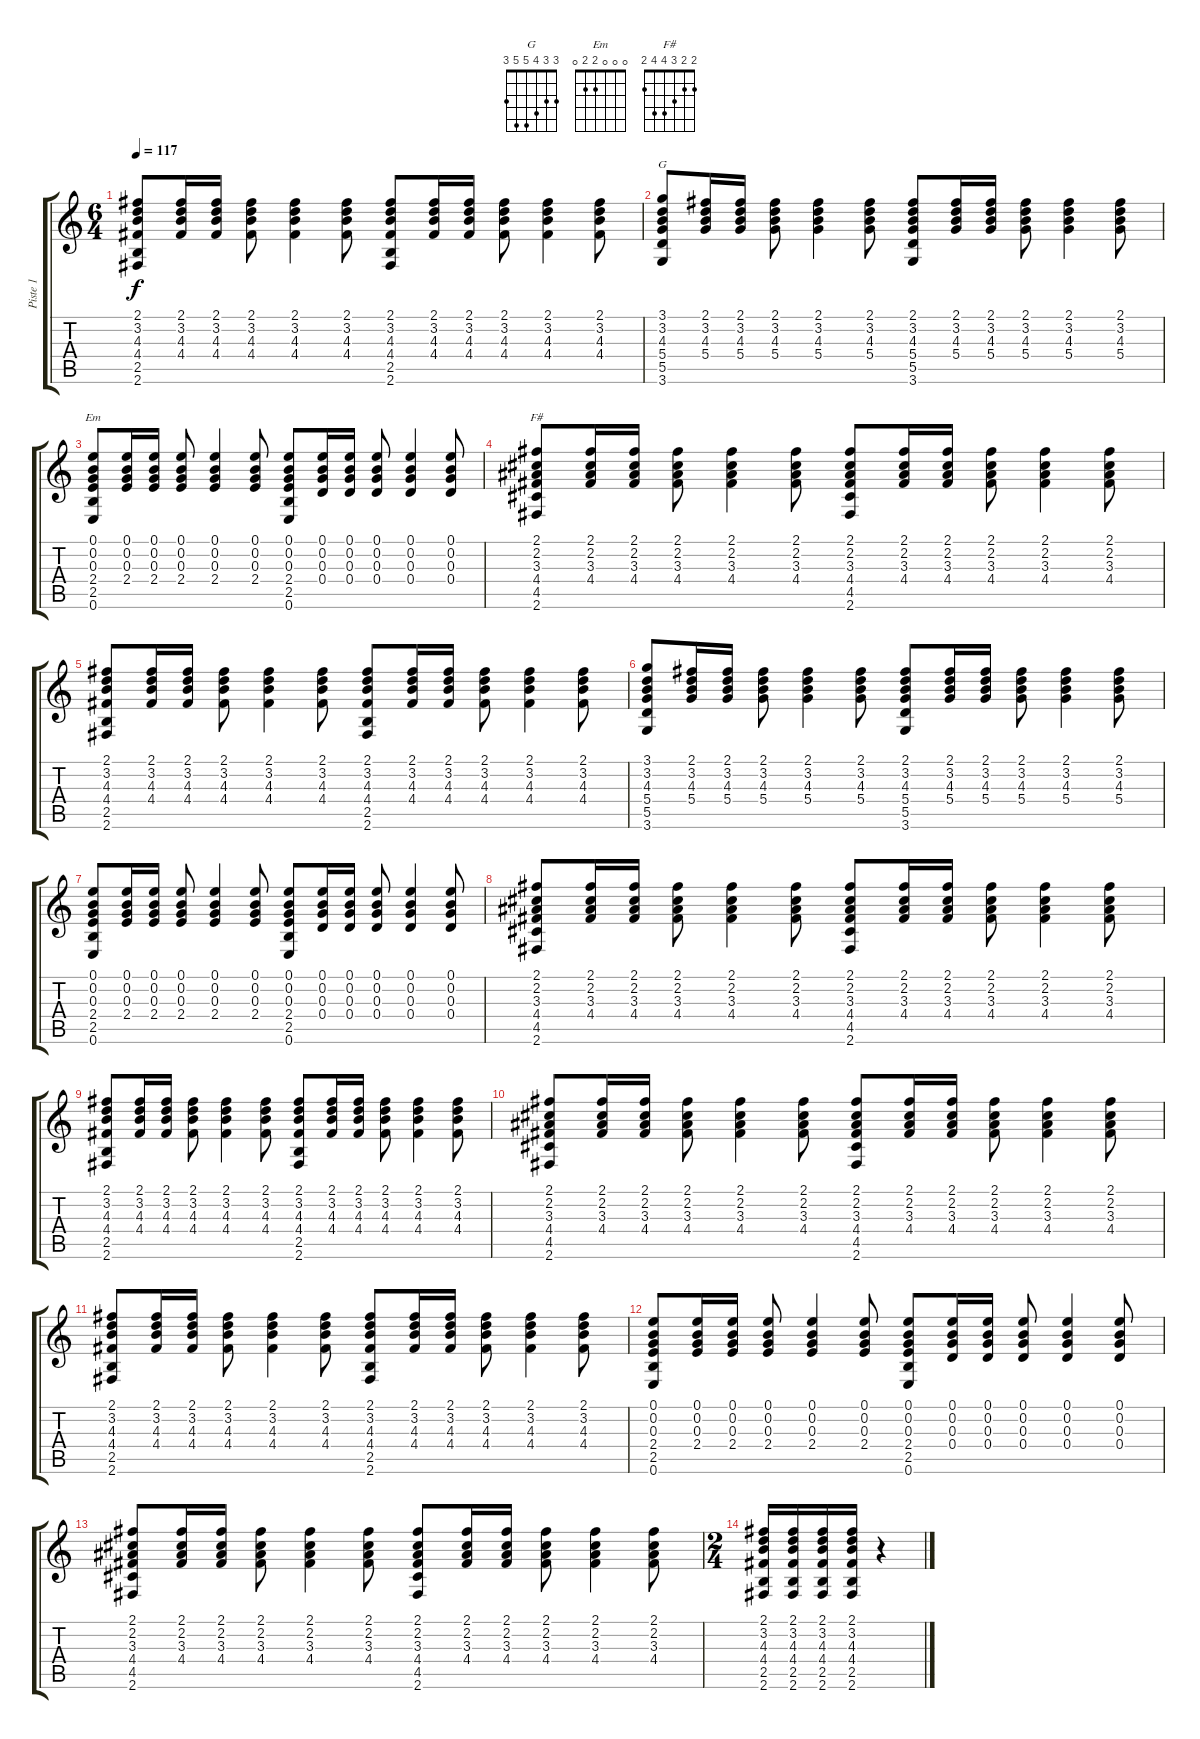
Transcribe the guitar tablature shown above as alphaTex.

\track ("Piste 1" "Piste 1") {instrument acousticguitarnylon}
\staff {score tabs}
\tuning (E4 B3 G3 D3 A2 E2) {hide}
\chord ("G" 3 3 4 5 5 3)
\chord ("Em" 0 0 0 2 2 0)
\chord ("F#" 2 2 3 4 4 2)
\ts (6 4)
\tempo 117
\clef g2
\ks c
(2.1 3.2 4.3 4.4 2.5 2.6).8{dy f} (2.1 3.2 4.3 4.4).16 (2.1 3.2 4.3 4.4).16 (2.1 3.2 4.3 4.4).8 (2.1 3.2 4.3 4.4).4 (2.1 3.2 4.3 4.4).8 (2.1 3.2 4.3 4.4 2.5 2.6).8 (2.1 3.2 4.3 4.4).16 (2.1 3.2 4.3 4.4).16 (2.1 3.2 4.3 4.4).8 (2.1 3.2 4.3 4.4).4 (2.1 3.2 4.3 4.4).8 |
(3.1 3.2 4.3 5.4 5.5 3.6).8{ch "G"} (2.1 3.2 4.3 5.4).16 (2.1 3.2 4.3 5.4).16 (2.1 3.2 4.3 5.4).8 (2.1 3.2 4.3 5.4).4 (2.1 3.2 4.3 5.4).8 (2.1 3.2 4.3 5.4 5.5 3.6).8 (2.1 3.2 4.3 5.4).16 (2.1 3.2 4.3 5.4).16 (2.1 3.2 4.3 5.4).8 (2.1 3.2 4.3 5.4).4 (2.1 3.2 4.3 5.4).8 |
(0.1 0.2 0.3 2.4 2.5 0.6).8{ch "Em"} (0.1 0.2 0.3 2.4).16 (0.1 0.2 0.3 2.4).16 (0.1 0.2 0.3 2.4).8 (0.1 0.2 0.3 2.4).4 (0.1 0.2 0.3 2.4).8 (0.1 0.2 0.3 2.4 2.5 0.6).8 (0.1 0.2 0.3 0.4).16 (0.1 0.2 0.3 0.4).16 (0.1 0.2 0.3 0.4).8 (0.1 0.2 0.3 0.4).4 (0.1 0.2 0.3 0.4).8 |
(2.1 2.2 3.3 4.4 4.5 2.6).8{ch "F#"} (2.1 2.2 3.3 4.4).16 (2.1 2.2 3.3 4.4).16 (2.1 2.2 3.3 4.4).8 (2.1 2.2 3.3 4.4).4 (2.1 2.2 3.3 4.4).8 (2.1 2.2 3.3 4.4 4.5 2.6).8 (2.1 2.2 3.3 4.4).16 (2.1 2.2 3.3 4.4).16 (2.1 2.2 3.3 4.4).8 (2.1 2.2 3.3 4.4).4 (2.1 2.2 3.3 4.4).8 |
(2.1 3.2 4.3 4.4 2.5 2.6).8 (2.1 3.2 4.3 4.4).16 (2.1 3.2 4.3 4.4).16 (2.1 3.2 4.3 4.4).8 (2.1 3.2 4.3 4.4).4 (2.1 3.2 4.3 4.4).8 (2.1 3.2 4.3 4.4 2.5 2.6).8 (2.1 3.2 4.3 4.4).16 (2.1 3.2 4.3 4.4).16 (2.1 3.2 4.3 4.4).8 (2.1 3.2 4.3 4.4).4 (2.1 3.2 4.3 4.4).8 |
(3.1 3.2 4.3 5.4 5.5 3.6).8 (2.1 3.2 4.3 5.4).16 (2.1 3.2 4.3 5.4).16 (2.1 3.2 4.3 5.4).8 (2.1 3.2 4.3 5.4).4 (2.1 3.2 4.3 5.4).8 (2.1 3.2 4.3 5.4 5.5 3.6).8 (2.1 3.2 4.3 5.4).16 (2.1 3.2 4.3 5.4).16 (2.1 3.2 4.3 5.4).8 (2.1 3.2 4.3 5.4).4 (2.1 3.2 4.3 5.4).8 |
(0.1 0.2 0.3 2.4 2.5 0.6).8 (0.1 0.2 0.3 2.4).16 (0.1 0.2 0.3 2.4).16 (0.1 0.2 0.3 2.4).8 (0.1 0.2 0.3 2.4).4 (0.1 0.2 0.3 2.4).8 (0.1 0.2 0.3 2.4 2.5 0.6).8 (0.1 0.2 0.3 0.4).16 (0.1 0.2 0.3 0.4).16 (0.1 0.2 0.3 0.4).8 (0.1 0.2 0.3 0.4).4 (0.1 0.2 0.3 0.4).8 |
(2.1 2.2 3.3 4.4 4.5 2.6).8 (2.1 2.2 3.3 4.4).16 (2.1 2.2 3.3 4.4).16 (2.1 2.2 3.3 4.4).8 (2.1 2.2 3.3 4.4).4 (2.1 2.2 3.3 4.4).8 (2.1 2.2 3.3 4.4 4.5 2.6).8 (2.1 2.2 3.3 4.4).16 (2.1 2.2 3.3 4.4).16 (2.1 2.2 3.3 4.4).8 (2.1 2.2 3.3 4.4).4 (2.1 2.2 3.3 4.4).8 |
(2.1 3.2 4.3 4.4 2.5 2.6).8 (2.1 3.2 4.3 4.4).16 (2.1 3.2 4.3 4.4).16 (2.1 3.2 4.3 4.4).8 (2.1 3.2 4.3 4.4).4 (2.1 3.2 4.3 4.4).8 (2.1 3.2 4.3 4.4 2.5 2.6).8 (2.1 3.2 4.3 4.4).16 (2.1 3.2 4.3 4.4).16 (2.1 3.2 4.3 4.4).8 (2.1 3.2 4.3 4.4).4 (2.1 3.2 4.3 4.4).8 |
(2.1 2.2 3.3 4.4 4.5 2.6).8 (2.1 2.2 3.3 4.4).16 (2.1 2.2 3.3 4.4).16 (2.1 2.2 3.3 4.4).8 (2.1 2.2 3.3 4.4).4 (2.1 2.2 3.3 4.4).8 (2.1 2.2 3.3 4.4 4.5 2.6).8 (2.1 2.2 3.3 4.4).16 (2.1 2.2 3.3 4.4).16 (2.1 2.2 3.3 4.4).8 (2.1 2.2 3.3 4.4).4 (2.1 2.2 3.3 4.4).8 |
(2.1 3.2 4.3 4.4 2.5 2.6).8 (2.1 3.2 4.3 4.4).16 (2.1 3.2 4.3 4.4).16 (2.1 3.2 4.3 4.4).8 (2.1 3.2 4.3 4.4).4 (2.1 3.2 4.3 4.4).8 (2.1 3.2 4.3 4.4 2.5 2.6).8 (2.1 3.2 4.3 4.4).16 (2.1 3.2 4.3 4.4).16 (2.1 3.2 4.3 4.4).8 (2.1 3.2 4.3 4.4).4 (2.1 3.2 4.3 4.4).8 |
(0.1 0.2 0.3 2.4 2.5 0.6).8 (0.1 0.2 0.3 2.4).16 (0.1 0.2 0.3 2.4).16 (0.1 0.2 0.3 2.4).8 (0.1 0.2 0.3 2.4).4 (0.1 0.2 0.3 2.4).8 (0.1 0.2 0.3 2.4 2.5 0.6).8 (0.1 0.2 0.3 0.4).16 (0.1 0.2 0.3 0.4).16 (0.1 0.2 0.3 0.4).8 (0.1 0.2 0.3 0.4).4 (0.1 0.2 0.3 0.4).8 |
(2.1 2.2 3.3 4.4 4.5 2.6).8 (2.1 2.2 3.3 4.4).16 (2.1 2.2 3.3 4.4).16 (2.1 2.2 3.3 4.4).8 (2.1 2.2 3.3 4.4).4 (2.1 2.2 3.3 4.4).8 (2.1 2.2 3.3 4.4 4.5 2.6).8 (2.1 2.2 3.3 4.4).16 (2.1 2.2 3.3 4.4).16 (2.1 2.2 3.3 4.4).8 (2.1 2.2 3.3 4.4).4 (2.1 2.2 3.3 4.4).8 |
\ts (2 4)
(2.1 3.2 4.3 4.4 2.5 2.6).16 (2.1 3.2 4.3 4.4 2.5 2.6).16 (2.1 3.2 4.3 4.4 2.5 2.6).16 (2.1 3.2 4.3 4.4 2.5 2.6).16 r.4
